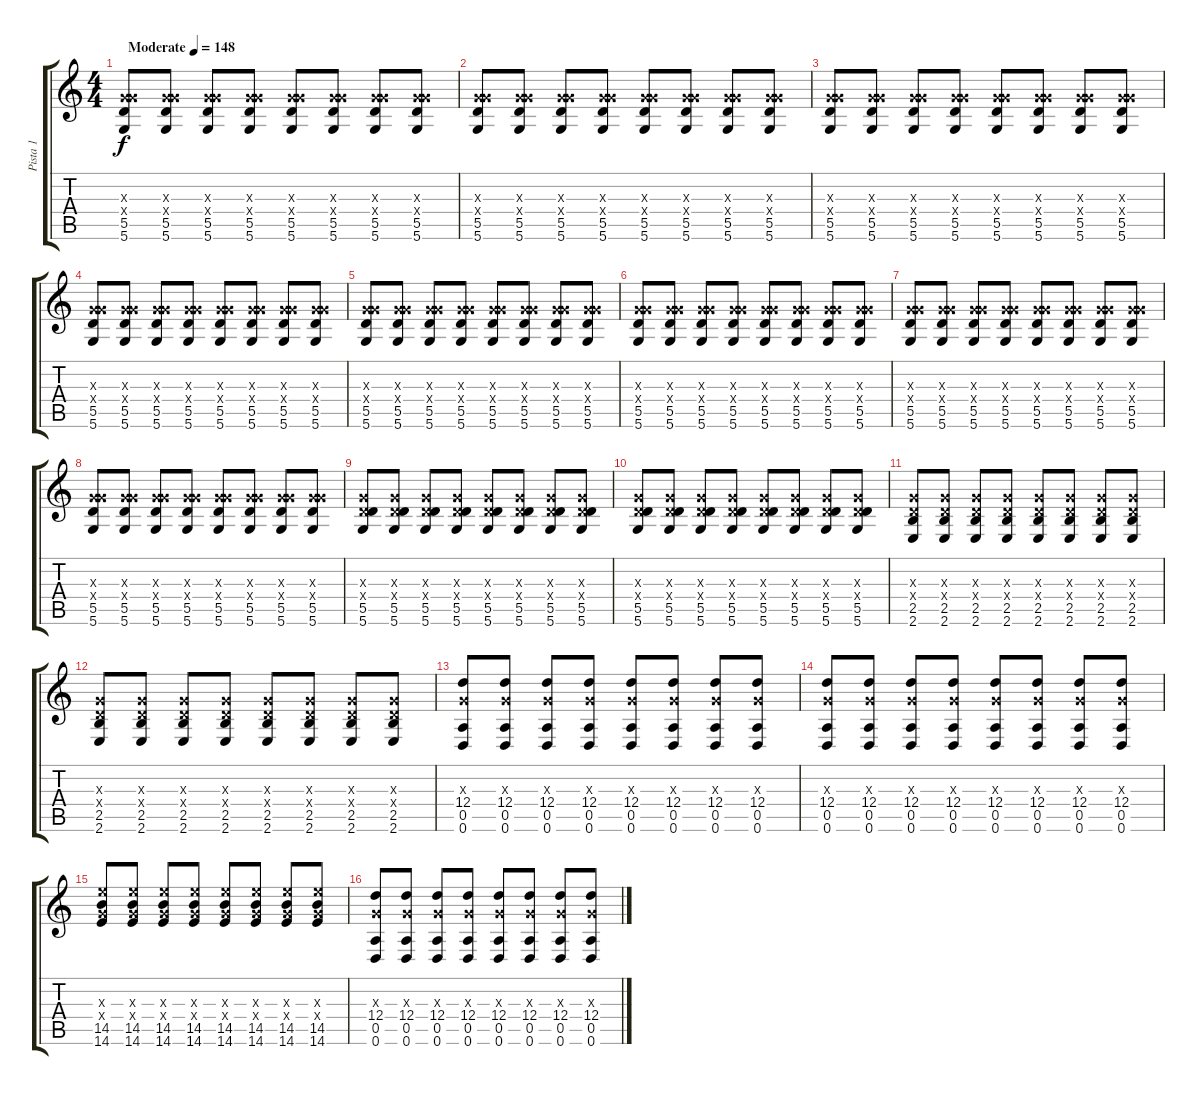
\track ("Pista 1" "Pista 1") {instrument overdrivenguitar}
\staff {score tabs}
\tuning (E4 B3 G3 D3 A2 D2) {hide}
\ts (4 4)
\tempo (148 "Moderate")
\clef g2
\ks c
(0.3{x} 5.4{x} 5.5 5.6).8{dy f instrument overdrivenguitar} (0.3{x} 5.4{x} 5.5 5.6).8 (0.3{x} 5.4{x} 5.5 5.6).8 (0.3{x} 5.4{x} 5.5 5.6).8 (0.3{x} 5.4{x} 5.5 5.6).8 (0.3{x} 5.4{x} 5.5 5.6).8 (0.3{x} 5.4{x} 5.5 5.6).8 (0.3{x} 5.4{x} 5.5 5.6).8 |
(0.3{x} 5.4{x} 5.5 5.6).8 (0.3{x} 5.4{x} 5.5 5.6).8 (0.3{x} 5.4{x} 5.5 5.6).8 (0.3{x} 5.4{x} 5.5 5.6).8 (0.3{x} 5.4{x} 5.5 5.6).8 (0.3{x} 5.4{x} 5.5 5.6).8 (0.3{x} 5.4{x} 5.5 5.6).8 (0.3{x} 5.4{x} 5.5 5.6).8 |
(0.3{x} 5.4{x} 5.5 5.6).8 (0.3{x} 5.4{x} 5.5 5.6).8 (0.3{x} 5.4{x} 5.5 5.6).8 (0.3{x} 5.4{x} 5.5 5.6).8 (0.3{x} 5.4{x} 5.5 5.6).8 (0.3{x} 5.4{x} 5.5 5.6).8 (0.3{x} 5.4{x} 5.5 5.6).8 (0.3{x} 5.4{x} 5.5 5.6).8 |
(0.3{x} 5.4{x} 5.5 5.6).8 (0.3{x} 5.4{x} 5.5 5.6).8 (0.3{x} 5.4{x} 5.5 5.6).8 (0.3{x} 5.4{x} 5.5 5.6).8 (0.3{x} 5.4{x} 5.5 5.6).8 (0.3{x} 5.4{x} 5.5 5.6).8 (0.3{x} 5.4{x} 5.5 5.6).8 (0.3{x} 5.4{x} 5.5 5.6).8 |
(0.3{x} 5.4{x} 5.5 5.6).8 (0.3{x} 5.4{x} 5.5 5.6).8 (0.3{x} 5.4{x} 5.5 5.6).8 (0.3{x} 5.4{x} 5.5 5.6).8 (0.3{x} 5.4{x} 5.5 5.6).8 (0.3{x} 5.4{x} 5.5 5.6).8 (0.3{x} 5.4{x} 5.5 5.6).8 (0.3{x} 5.4{x} 5.5 5.6).8 |
(0.3{x} 5.4{x} 5.5 5.6).8 (0.3{x} 5.4{x} 5.5 5.6).8 (0.3{x} 5.4{x} 5.5 5.6).8 (0.3{x} 5.4{x} 5.5 5.6).8 (0.3{x} 5.4{x} 5.5 5.6).8 (0.3{x} 5.4{x} 5.5 5.6).8 (0.3{x} 5.4{x} 5.5 5.6).8 (0.3{x} 5.4{x} 5.5 5.6).8 |
(0.3{x} 5.4{x} 5.5 5.6).8 (0.3{x} 5.4{x} 5.5 5.6).8 (0.3{x} 5.4{x} 5.5 5.6).8 (0.3{x} 5.4{x} 5.5 5.6).8 (0.3{x} 5.4{x} 5.5 5.6).8 (0.3{x} 5.4{x} 5.5 5.6).8 (0.3{x} 5.4{x} 5.5 5.6).8 (0.3{x} 5.4{x} 5.5 5.6).8 |
(0.3{x} 5.4{x} 5.5 5.6).8 (0.3{x} 5.4{x} 5.5 5.6).8 (0.3{x} 5.4{x} 5.5 5.6).8 (0.3{x} 5.4{x} 5.5 5.6).8 (0.3{x} 5.4{x} 5.5 5.6).8 (0.3{x} 5.4{x} 5.5 5.6).8 (0.3{x} 5.4{x} 5.5 5.6).8 (0.3{x} 5.4{x} 5.5 5.6).8 |
(0.3{x} 0.4{x} 5.5 5.6).8 (0.3{x} 0.4{x} 5.5 5.6).8 (0.3{x} 0.4{x} 5.5 5.6).8 (0.3{x} 0.4{x} 5.5 5.6).8 (0.3{x} 0.4{x} 5.5 5.6).8 (0.3{x} 0.4{x} 5.5 5.6).8 (0.3{x} 0.4{x} 5.5 5.6).8 (0.3{x} 0.4{x} 5.5 5.6).8 |
(0.3{x} 0.4{x} 5.5 5.6).8 (0.3{x} 0.4{x} 5.5 5.6).8 (0.3{x} 0.4{x} 5.5 5.6).8 (0.3{x} 0.4{x} 5.5 5.6).8 (0.3{x} 0.4{x} 5.5 5.6).8 (0.3{x} 0.4{x} 5.5 5.6).8 (0.3{x} 0.4{x} 5.5 5.6).8 (0.3{x} 0.4{x} 5.5 5.6).8 |
(0.3{x} 0.4{x} 2.5 2.6).8 (0.3{x} 0.4{x} 2.5 2.6).8 (0.3{x} 0.4{x} 2.5 2.6).8 (0.3{x} 0.4{x} 2.5 2.6).8 (0.3{x} 0.4{x} 2.5 2.6).8 (0.3{x} 0.4{x} 2.5 2.6).8 (0.3{x} 0.4{x} 2.5 2.6).8 (0.3{x} 0.4{x} 2.5 2.6).8 |
(0.3{x} 0.4{x} 2.5 2.6).8 (0.3{x} 0.4{x} 2.5 2.6).8 (0.3{x} 0.4{x} 2.5 2.6).8 (0.3{x} 0.4{x} 2.5 2.6).8 (0.3{x} 0.4{x} 2.5 2.6).8 (0.3{x} 0.4{x} 2.5 2.6).8 (0.3{x} 0.4{x} 2.5 2.6).8 (0.3{x} 0.4{x} 2.5 2.6).8 |
(0.3{x} 12.4 0.5 0.6).8 (0.3{x} 12.4 0.5 0.6).8 (0.3{x} 12.4 0.5 0.6).8 (0.3{x} 12.4 0.5 0.6).8 (0.3{x} 12.4 0.5 0.6).8 (0.3{x} 12.4 0.5 0.6).8 (0.3{x} 12.4 0.5 0.6).8 (0.3{x} 12.4 0.5 0.6).8 |
(0.3{x} 12.4 0.5 0.6).8 (0.3{x} 12.4 0.5 0.6).8 (0.3{x} 12.4 0.5 0.6).8 (0.3{x} 12.4 0.5 0.6).8 (0.3{x} 12.4 0.5 0.6).8 (0.3{x} 12.4 0.5 0.6).8 (0.3{x} 12.4 0.5 0.6).8 (0.3{x} 12.4 0.5 0.6).8 |
(0.3{x} 14.4{x} 14.5 14.6).8 (0.3{x} 14.4{x} 14.5 14.6).8 (0.3{x} 14.4{x} 14.5 14.6).8 (0.3{x} 14.4{x} 14.5 14.6).8 (0.3{x} 14.4{x} 14.5 14.6).8 (0.3{x} 14.4{x} 14.5 14.6).8 (0.3{x} 14.4{x} 14.5 14.6).8 (0.3{x} 14.4{x} 14.5 14.6).8 |
(0.3{x} 12.4 0.5 0.6).8 (0.3{x} 12.4 0.5 0.6).8 (0.3{x} 12.4 0.5 0.6).8 (0.3{x} 12.4 0.5 0.6).8 (0.3{x} 12.4 0.5 0.6).8 (0.3{x} 12.4 0.5 0.6).8 (0.3{x} 12.4 0.5 0.6).8 (0.3{x} 12.4 0.5 0.6).8
